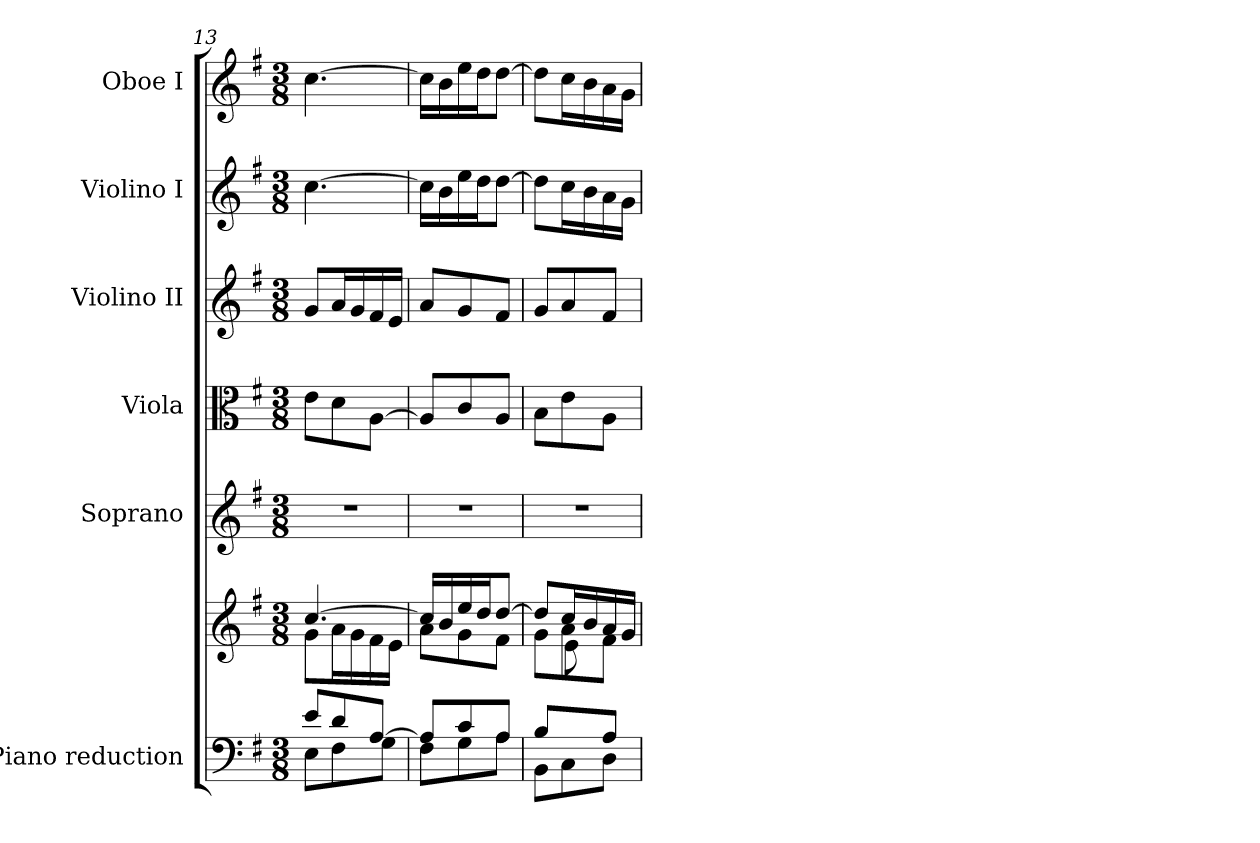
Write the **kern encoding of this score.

**kern	**kern	**kern	**kern	**kern	**kern	**kern
*part6	*part6	*part5	*part4	*part3	*part2	*part1
*staff7	*staff6	*staff5	*staff4	*staff3	*staff2	*staff1
*I"Piano reduction	*	*I"Soprano	*I"Viola	*I"Violino II	*I"Violino I	*I"Oboe I
*I'Pno	*	*	*I'Vla	*I'Vln	*I'Vln	*I'Ob
*clefF4	*clefG2	*clefG2	*clefC3	*clefG2	*clefG2	*clefG2
*k[f#]	*k[f#]	*k[f#]	*k[f#]	*k[f#]	*k[f#]	*k[f#]
*M3/8	*M3/8	*M3/8	*M3/8	*M3/8	*M3/8	*M3/8
=13	=13	=13	=13	=13	=13	=13
*^	*^	*	*	*	*	*
8e/L	8E\L	[4.cc/	8g\L	4.r	8e\L	8g/L	[4.cc\	[4.cc\
8d/	8F#\	.	16a\L	.	8d\	16a/L	.	.
.	.	.	16g\	.	.	16g/	.	.
[8A/J	8G\J	.	16f#\	.	[8A\J	16f#/	.	.
.	.	.	16e\JJ	.	.	16e/JJ	.	.
=14	=14	=14	=14	=14	=14	=14	=14	=14
8A/L]	8F#\L	16cc/LL]	8a\L	4.r	8A/L]	8a/L	16cc\LL]	16cc\LL]
.	.	16b/	.	.	.	.	16b\	16b\
8c/	8G\	16ee/	8g\	.	8c/	8g/	16ee\	16ee\
.	.	16dd/J	.	.	.	.	16dd\J	16dd\J
8A/J	8A\J	[8dd/J	8f#\J	.	8A/J	8f#/J	[8dd\J	[8dd\J
=15	=15	=15	=15	=15	=15	=15	=15	=15
*	*	*	*^	*	*	*	*	*
8B/L	8BB\L	8dd/L]	8g\L	8ryy	4.r	8B\L	8g/L	8dd\L]	8dd\L]
8ryy	8C\	16cc/L	8a\	8e\	.	8e\	8a/	16cc\L	16cc\L
.	.	16b/	.	.	.	.	.	16b\	16b\
8A/J	8D\J	16a/	8f#\J	8ryy	.	8A\J	8f#/J	16a\	16a\
.	.	16g/JJ	.	.	.	.	.	16g\JJ	16g\JJ
*v	*v	*	*	*	*	*	*	*	*
*	*v	*v	*v	*	*	*	*	*
=	=	=	=	=	=	=
*-	*-	*-	*-	*-	*-	*-
